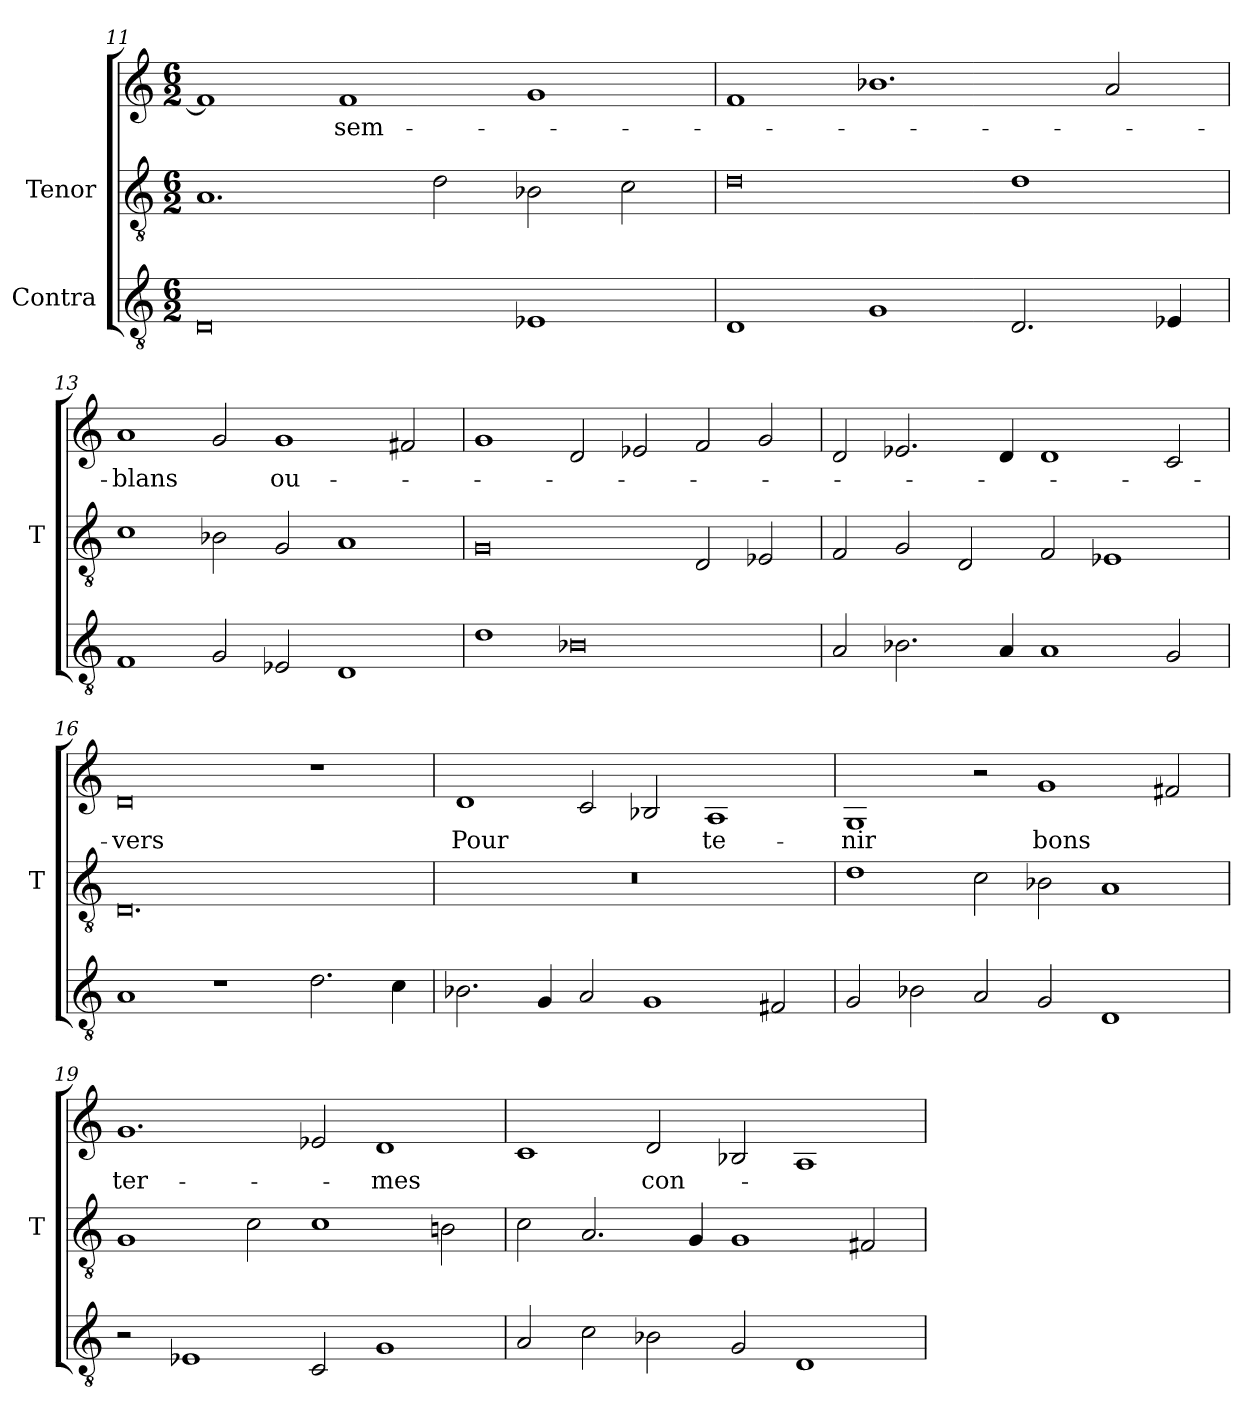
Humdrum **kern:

**kern	**kern	**kern	**text
*part3	*part2	*part1	*part1
*staff3	*staff2	*staff1	*staff1
*I"Contra	*I"Tenor	*	*
*	*I'T	*	*
*clefGv2	*clefGv2	*clefG2	*
*M6/2	*M6/2	*M6/2	*
=11	=11	=11	=11
0D	1.A	1f]	.
.	.	1f	sem-
.	2d	.	.
1E-X	2B-X	1g	.
.	2c	.	.
=12	=12	=12	=12
1D	0d	1f	.
1G	.	1.b-X	.
2.D	1d	.	.
.	.	2a	.
4E-X	.	.	.
=13	=13	=13	=13
1F	1c	1a	-blans
2G	2B-X	2g	.
2E-X	2G	1g	ou-
1D	1A	.	.
.	.	2f#X	.
=14	=14	=14	=14
1d	0G	1g	.
0B-X	.	2d	.
.	.	2e-X	.
.	2D	2f	.
.	2E-X	2g	.
=15	=15	=15	=15
2A	2F	2d	.
2.B-X	2G	2.e-X	.
.	2D	.	.
4A	.	4d	.
1A	2F	1d	.
.	1E-X	.	.
2G	.	2c	.
=16	=16	=16	=16
1A	0.D	0d	-vers
1r	.	.	.
2.d	.	1r	.
4c	.	.	.
=17	=17	=17	=17
2.B-X	0.r	1d	-Pour
4G	.	.	.
2A	.	2c	.
1G	.	2B-X	.
.	.	1A	te-
2F#X	.	.	.
=18	=18	=18	=18
2G	1d	1G	-nir
2B-X	.	.	.
2A	2c	2r	.
2G	2B-X	1g	-bons
1D	1A	.	.
.	.	2f#X	.
=19	=19	=19	=19
2r	1G	1.g	ter-
1E-X	.	.	.
.	2c	.	.
2C	1c	2e-X	.
1G	.	1d	-mes
.	2Bn	.	.
=20	=20	=20	=20
2A	2c	1c	.
2c	2.A	.	.
2B-X	.	2d	con-
.	4G	.	.
2G	1G	2B-X	.
1D	.	1A	.
.	2F#X	.	.
=	=	=	=
*-	*-	*-	*-
